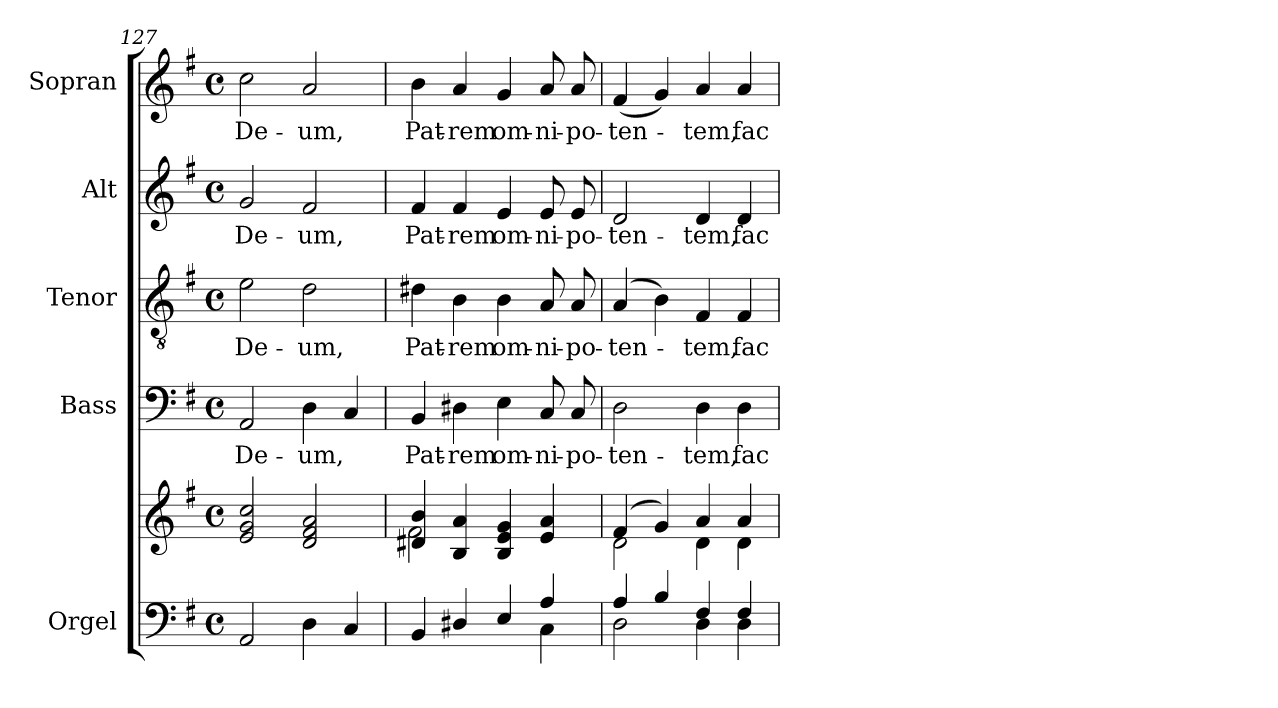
**kern	**kern	**kern	**text	**kern	**text	**kern	**text	**kern	**text
*part5	*part5	*part4	*part4	*part3	*part3	*part2	*part2	*part1	*part1
*staff6	*staff5	*staff4	*staff4	*staff3	*staff3	*staff2	*staff2	*staff1	*staff1
*I"Orgel	*	*I"Bass	*	*I"Tenor	*	*I"Alt	*	*I"Sopran	*
*I'Org.	*	*I'B.	*	*I'T.	*	*I'A.	*	*I'S.	*
*clefF4	*clefG2	*clefF4	*	*clefGv2	*	*clefG2	*	*clefG2	*
*k[f#]	*k[f#]	*k[f#]	*	*k[f#]	*	*k[f#]	*	*k[f#]	*
*G:	*G:	*G:	*	*G:	*	*G:	*	*G:	*
*M4/4	*M4/4	*M4/4	*	*M4/4	*	*M4/4	*	*M4/4	*
*met(c)	*met(c)	*met(c)	*	*met(c)	*	*met(c)	*	*met(c)	*
=127	=127	=127	=127	=127	=127	=127	=127	=127	=127
2AA/	2e/ 2g/ 2cc/	2AA/	De-	2e\	De-	2g/	De-	2cc\	De-
4D\	2d/ 2f#/ 2a/	4D\	-um,	2d\	-um,	2f#/	-um,	2a/	-um,
4C/	.	4C/	.	.	.	.	.	.	.
=128	=128	=128	=128	=128	=128	=128	=128	=128	=128
*^	*^	*	*	*	*	*	*	*	*
4BB/	2.ryy	4d#X/ 4b/	2f#\	4BB/	Pat-	4d#X\	Pat-	4f#/	Pat-	4b\	Pat-
4D#X/	.	4B/ 4a/	.	4D#X\	-rem	4B\	-rem	4f#/	-rem	4a/	-rem
4E/	.	4B/ 4e/ 4g/	2ryy	4E\	om-	4B\	om-	4e/	om-	4g/	om-
4A/	4C\	4e/ 4a/	.	8C/	-ni-	8A/	-ni-	8e/	-ni-	8a/	-ni-
.	.	.	.	8C/	-po-	8A/	-po-	8e/	-po-	8a/	-po-
=129	=129	=129	=129	=129	=129	=129	=129	=129	=129	=129	=129
4A/	2D\	(4f#/	2d\	2D\	-ten-	(4A/	-ten-	2d/	-ten-	(4f#/	-ten-
4B/	.	4g/)	.	.	.	4B\)	.	.	.	4g/)	.
4F#/	4D\	4a/	4d\	4D\	-tem,	4F#/	-tem,	4d/	-tem,	4a/	-tem,
4F#/	4D\	4a/	4d\	4D\	fac-	4F#/	fac-	4d/	fac-	4a/	fac-
*v	*v	*	*	*	*	*	*	*	*	*	*
*	*v	*v	*	*	*	*	*	*	*	*
=	=	=	=	=	=	=	=	=	=
*-	*-	*-	*-	*-	*-	*-	*-	*-	*-
